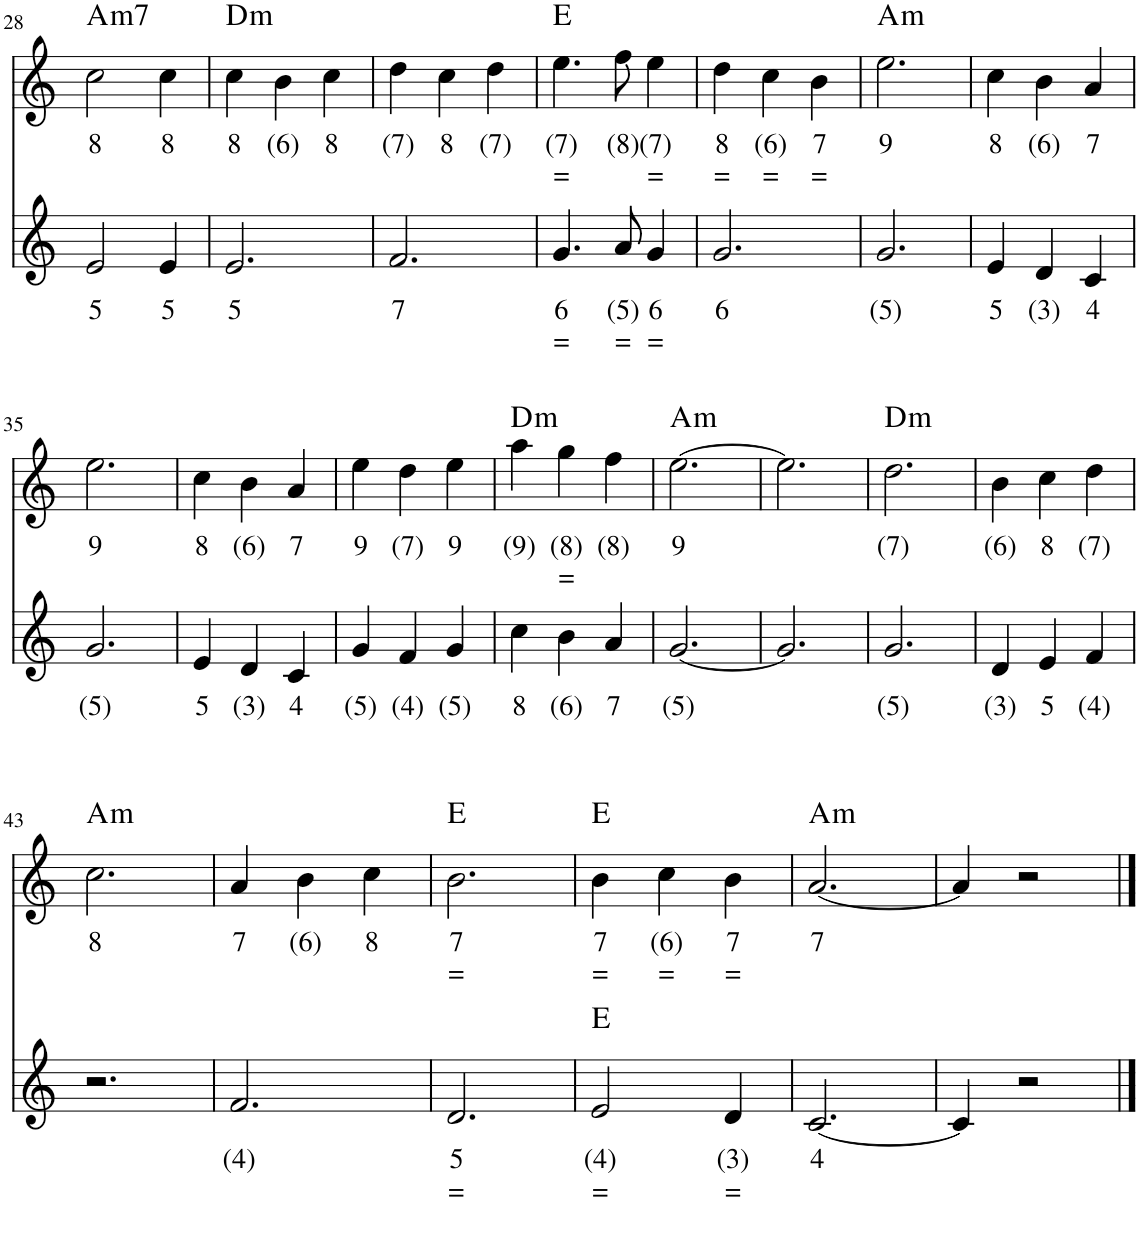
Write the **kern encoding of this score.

**kern	**text	**text	**kern	**text	**text	**kern	**text	**text	**harte
*part3	*part3	*part3	*part2	*part2	*part2	*part1	*part1	*part1	*part1
*staff3	*staff3	*staff3	*staff2	*staff2	*staff2	*staff1	*staff1	*staff1	*
*I"Stem	*	*	*I"Stem	*	*	*I"Stem	*	*	*
!!LO:PB:g=z
*clefG2	*	*	*clefG2	*	*	*clefG2	*	*	*
*k[]	*	*	*k[]	*	*	*k[]	*	*	*
*M3/4	*	*	*M3/4	*	*	*M3/4	*	*	*
=28	=28	=28	=28	=28	=28	=28	=28	=28	=28
!	!LO:LY:b	!	!	!	!	!	!LO:LY:b	!	!LO:H:kt=m7
2e/	5	.	2c	4	.	2cc\	8	.	A:min7
!	!LO:LY:b	!	!	!	!	!	!LO:LY:b	!	!
4e/	5	.	4c	4	.	4cc\	8	.	.
=29	=29	=29	=29	=29	=29	=29	=29	=29	=29
!	!LO:LY:b	!	!	!	!	!	!LO:LY:b	!	!LO:H:kt=m
2.e/	5	.	4c	4	.	4cc\	8	.	D:min
!	!	!	!	!	!	!	!LO:LY:b	!	!
.	.	.	4B	(2)	.	4b\	(6)	.	.
!	!	!	!	!	!	!	!LO:LY:b	!	!
.	.	.	4c	4	.	4cc\	8	.	.
=30	=30	=30	=30	=30	=30	=30	=30	=30	=30
!	!LO:LY:b	!	!	!	!	!	!LO:LY:b	!	!
2.f/	7	.	4d	(3)	.	4dd\	(7)	.	.
!	!	!	!	!	!	!	!LO:LY:b	!	!
.	.	.	4c	4	.	4cc\	8	.	.
!	!	!	!	!	!	!	!LO:LY:b	!	!
.	.	.	4d	(3)	.	4dd\	(7)	.	.
=31	=31	=31	=31	=31	=31	=31	=31	=31	=31
!	!LO:LY:b	!LO:LY:b	!	!	!	!	!LO:LY:b	!LO:LY:b	!
4.g/	6	=	4.e	(4)	=	4.ee\	(7)	=	E:maj
!	!LO:LY:b	!LO:LY:b	!	!	!	!	!LO:LY:b	!	!
8a/	(5)	=	8f	(4)	.	8ff\	(8)	.	.
!	!LO:LY:b	!LO:LY:b	!	!	!	!	!LO:LY:b	!LO:LY:b	!
4g/	6	=	4e	(4)	=	4ee\	(7)	=	.
=32	=32	=32	=32	=32	=32	=32	=32	=32	=32
!	!LO:LY:b	!	!	!	!	!	!LO:LY:b	!LO:LY:b	!
2.g/	6	.	4d	5	.	4dd\	8	=	.
!	!	!	!	!	!	!	!LO:LY:b	!LO:LY:b	!
.	.	.	4c	(3)	.	4cc\	(6)	=	.
!	!	!	!	!	!	!	!LO:LY:b	!LO:LY:b	!
.	.	.	4B	4	.	4b\	7	=	.
=33	=33	=33	=33	=33	=33	=33	=33	=33	=33
!	!LO:LY:b	!	!	!	!	!	!LO:LY:b	!	!LO:H:kt=m
2.g/	(5)	.	2.e	5	.	2.ee\	9	.	A:min
=34	=34	=34	=34	=34	=34	=34	=34	=34	=34
!	!LO:LY:b	!	!	!	!	!	!LO:LY:b	!	!
4e/	5	.	4c	4	.	4cc\	8	.	.
!	!LO:LY:b	!	!	!	!	!	!LO:LY:b	!	!
4d/	(3)	.	4B	(2)	.	4b\	(6)	.	.
!	!LO:LY:b	!	!	!	!	!	!LO:LY:b	!	!
4c/	4	.	4A	3	.	4a/	7	.	.
!!LO:LB:g=z
=35	=35	=35	=35	=35	=35	=35	=35	=35	=35
!	!LO:LY:b	!	!	!	!	!	!LO:LY:b	!	!
2.g/	(5)	.	2.e	5	.	2.ee\	9	.	.
=36	=36	=36	=36	=36	=36	=36	=36	=36	=36
!	!LO:LY:b	!	!	!	!	!	!LO:LY:b	!	!
4e/	5	.	4c	4	.	4cc\	8	.	.
!	!LO:LY:b	!	!	!	!	!	!LO:LY:b	!	!
4d/	(3)	.	4B	(2)	.	4b\	(6)	.	.
!	!LO:LY:b	!	!	!	!	!	!LO:LY:b	!	!
4c/	4	.	4A	3	.	4a/	7	.	.
=37	=37	=37	=37	=37	=37	=37	=37	=37	=37
!	!LO:LY:b	!	!	!	!	!	!LO:LY:b	!	!
4g/	(5)	.	4e	5	.	4ee\	9	.	.
!	!LO:LY:b	!	!	!	!	!	!LO:LY:b	!	!
4f/	(4)	.	4d	(3)	.	4dd\	(7)	.	.
!	!LO:LY:b	!	!	!	!	!	!LO:LY:b	!	!
4g/	(5)	.	4e	5	.	4ee\	9	.	.
=38	=38	=38	=38	=38	=38	=38	=38	=38	=38
!	!LO:LY:b	!	!	!	!	!	!LO:LY:b	!	!LO:H:kt=m
4cc\	8	.	4a	7	.	4aa\	(9)	.	D:min
!	!LO:LY:b	!	!	!	!	!	!LO:LY:b	!LO:LY:b	!
4b\	(6)	.	4g	(5)	.	4gg\	(8)	=	.
!	!LO:LY:b	!	!	!	!	!	!LO:LY:b	!	!
4a/	7	.	4f	(4)	.	4ff\	(8)	.	.
=39	=39	=39	=39	=39	=39	=39	=39	=39	=39
!	!LO:LY:b	!	!	!	!	!	!LO:LY:b	!	!LO:H:kt=m
[2.g/	(5)	.	[2.e	5	.	[2.ee\	9	.	A:min
=40	=40	=40	=40	=40	=40	=40	=40	=40	=40
2.g/]	.	.	2.e]	.	.	2.ee\]	.	.	.
=41	=41	=41	=41	=41	=41	=41	=41	=41	=41
!	!LO:LY:b	!	!	!	!	!	!LO:LY:b	!	!LO:H:kt=m
2.g/	(5)	.	2.d	(3)	.	2.dd\	(7)	.	D:min
=42	=42	=42	=42	=42	=42	=42	=42	=42	=42
!	!LO:LY:b	!	!	!	!	!	!LO:LY:b	!	!
4d/	(3)	.	4B	(2)	.	4b\	(6)	.	.
!	!LO:LY:b	!	!	!	!	!	!LO:LY:b	!	!
4e/	5	.	4c	4	.	4cc\	8	.	.
!	!LO:LY:b	!	!	!	!	!	!LO:LY:b	!	!
4f/	(4)	.	4d	(3)	.	4dd\	(7)	.	.
!!LO:LB:g=z
=43	=43	=43	=43	=43	=43	=43	=43	=43	=43
!	!	!	!	!	!	!	!LO:LY:b	!	!LO:H:kt=m
2.r	.	.	2.c	4	.	2.cc\	8	.	A:min
=44	=44	=44	=44	=44	=44	=44	=44	=44	=44
!	!LO:LY:b	!	!	!	!	!	!LO:LY:b	!	!
2.f/	(4)	.	4A	3	.	4a/	7	.	.
!	!	!	!	!	!	!	!LO:LY:b	!	!
.	.	.	4B	(2)	.	4b\	(6)	.	.
!	!	!	!	!	!	!	!LO:LY:b	!	!
.	.	.	4c	4	.	4cc\	8	.	.
=45	=45	=45	=45	=45	=45	=45	=45	=45	=45
!	!LO:LY:b	!LO:LY:b	!	!	!	!	!LO:LY:b	!LO:LY:b	!
2.d/	5	=	2.B	4	=	2.b\	7	=	E:maj
=46	=46	=46	=46	=46	=46	=46	=46	=46	=46
!	!LO:LY:b	!LO:LY:b	!	!	!	!	!LO:LY:b	!LO:LY:b	!
2e/	(4)	=	4B	4	=	4b\	7	=	E:maj
!	!	!	!	!	!	!	!LO:LY:b	!LO:LY:b	!
.	.	.	4c	(3)	=	4cc\	(6)	=	.
!	!LO:LY:b	!LO:LY:b	!	!	!	!	!LO:LY:b	!LO:LY:b	!
4d/	(3)	=	4B	4	=	4b\	7	=	.
=47	=47	=47	=47	=47	=47	=47	=47	=47	=47
!	!LO:LY:b	!	!	!	!	!	!LO:LY:b	!	!LO:H:kt=m
[2.c/	4	.	[2.A	3	.	[2.a/	7	.	A:min
=48	=48	=48	=48	=48	=48	=48	=48	=48	=48
4c/]	.	.	4A]	.	.	4a/]	.	.	.
2r	.	.	2r	.	.	2r	.	.	.
==	==	==	==	==	==	==	==	==	==
*-	*-	*-	*-	*-	*-	*-	*-	*-	*-
